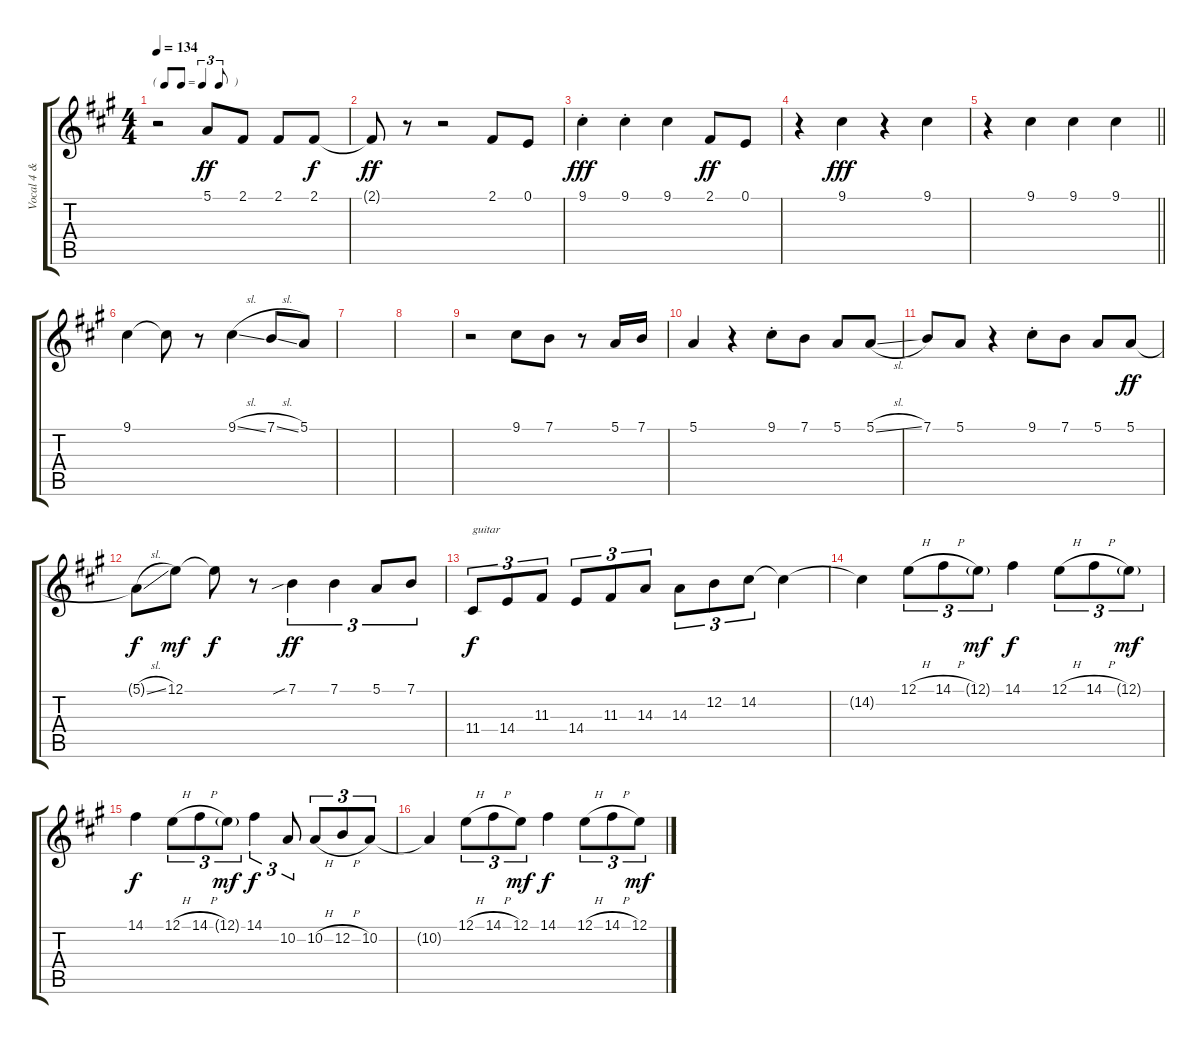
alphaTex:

\track ("Vocal 4 & Guitar 3" "Vocal 4 & ") {instrument tenorsax}
\staff {score tabs}
\tuning (E4 B3 G3 D3 A2 E2) {hide}
\ts (4 4)
\tf triplet8th
\tempo 134
\clef g2
\ks f#minor
r.2{dy f} 5.1.8{dy ff} 2.1.8 2.1.8 2.1.8{dy f} |
2.1{t}.8{dy ff} r.8 r.2 2.1.8 0.1.8 |
9.1{st}.4{dy fff} 9.1{st}.4 9.1.4 2.1.8{dy ff} 0.1.8 |
r.4 9.1.4{dy fff} r.4 9.1.4 |
\barLineRight lightlight
r.4 9.1.4 9.1.4 9.1.4 |
9.1.4 9.1{t}.8 r.8 9.1{sl}.4{volume 8} 7.1{sl}.8 5.1.8 |
|
|
r.2{volume 11} 9.1.8 7.1.8 r.8 5.1.16 7.1.16 |
5.1.4 r.4 9.1{st}.8 7.1.8 5.1.8 5.1{sl}.8 |
7.1.8 5.1.8 r.4 9.1{st}.8 7.1.8 5.1.8 5.1.8{dy ff} |
5.1{sl t}.8{dy f} 12.1.8{dy mf} 12.1{t}.8{dy f} r.8 7.1{sib}.4{tu (3 2) dy ff} 7.1.4{tu (3 2)} 5.1.8{tu (3 2)} 7.1.8{tu (3 2)} |
11.4.8{tu (3 2) txt "guitar" dy f balance 2 instrument distortionguitar} 14.4.8{tu (3 2)} 11.3.8{tu (3 2)} 14.4.8{tu (3 2)} 11.3.8{tu (3 2)} 14.3.8{tu (3 2)} 14.3.8{tu (3 2)} 12.2.8{tu (3 2)} 14.2.8{tu (3 2)} 14.2{t}.4 |
14.2{t}.4 12.1{h}.8{tu (3 2)} 14.1{h}.8{tu (3 2)} 12.1{g}.8{tu (3 2) dy mf} 14.1.4{dy f} 12.1{h}.8{tu (3 2)} 14.1{h}.8{tu (3 2)} 12.1{g}.8{tu (3 2) dy mf} |
14.1.4{dy f} 12.1{h}.8{tu (3 2)} 14.1{h}.8{tu (3 2)} 12.1{g}.8{tu (3 2) dy mf} 14.1.4{tu (3 2) dy f} 10.2.8{tu (3 2)} 10.2{h}.8{tu (3 2)} 12.2{h}.8{tu (3 2)} 10.2.8{tu (3 2)} |
10.2{t}.4 12.1{h}.8{tu (3 2)} 14.1{h}.8{tu (3 2)} 12.1.8{tu (3 2) dy mf} 14.1.4{dy f} 12.1{h}.8{tu (3 2)} 14.1{h}.8{tu (3 2)} 12.1.8{tu (3 2) dy mf}
